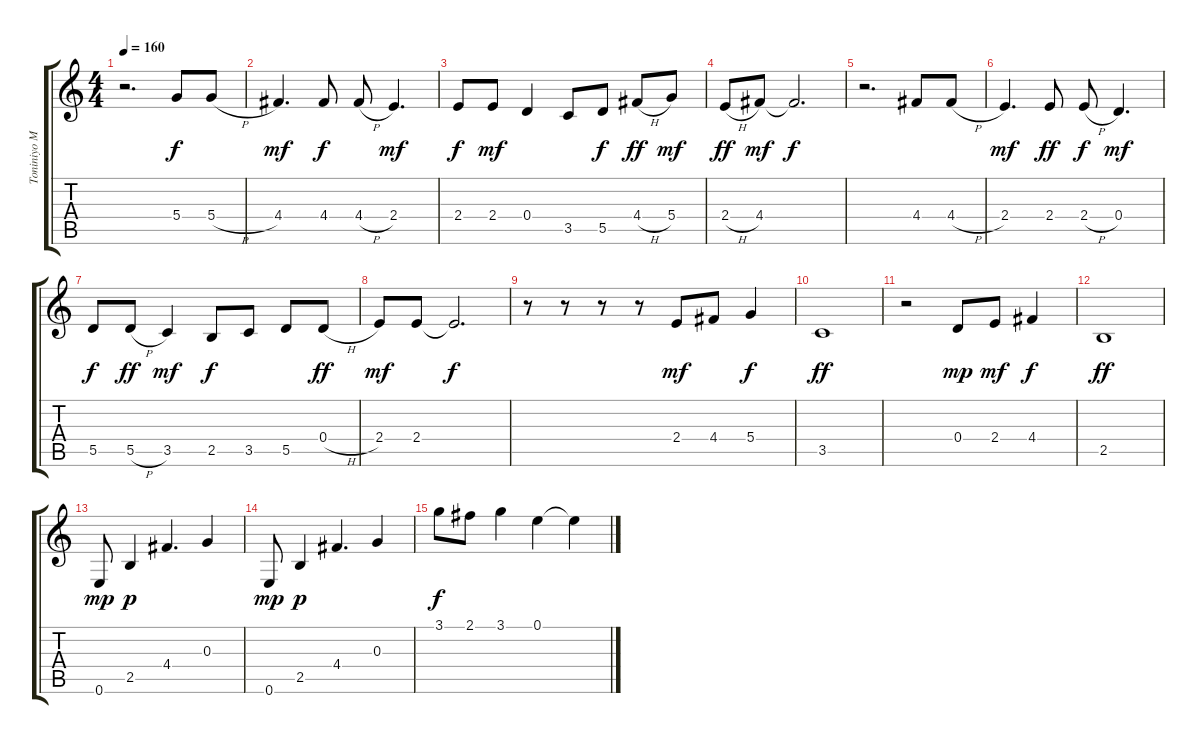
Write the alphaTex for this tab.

\track ("Toniniyo Melodi" "Toniniyo M") {solo instrument acousticguitarnylon}
\staff {score tabs}
\tuning (E4 B3 G3 D3 A2 E2) {hide}
\ts (4 4)
\tempo 160
\clef g2
\ks c
r.2{d dy f} 5.4.8 5.4{h}.8 |
4.4.4{d dy mf} 4.4.8{dy f} 4.4{h}.8 2.4.4{d dy mf} |
2.4.8{dy f} 2.4.8{dy mf} 0.4.4 3.5.8 5.5.8{dy f} 4.4{h}.8{dy ff} 5.4.8{dy mf} |
2.4{h}.8{dy ff} 4.4.8{dy mf} 4.4{t}.2{d dy f} |
r.2{d} 4.4.8 4.4{h}.8 |
2.4.4{d dy mf} 2.4.8{dy ff} 2.4{h}.8{dy f} 0.4.4{d dy mf} |
5.5.8{dy f} 5.5{h}.8{dy ff} 3.5.4{dy mf} 2.5.8{dy f} 3.5.8 5.5.8 0.4{h}.8{dy ff} |
2.4.8{dy mf} 2.4.8 2.4{t}.2{d dy f} |
r.8 r.8 r.8 r.8 2.4.8{dy mf} 4.4.8 5.4.4{dy f} |
3.5.1{dy ff} |
r.2 0.4.8{dy mp} 2.4.8{dy mf} 4.4.4{dy f} |
2.5.1{dy ff} |
0.6.8{dy mp} 2.5.4{dy p} 4.4.4{d} 0.3.4 |
0.6.8{dy mp} 2.5.4{dy p} 4.4.4{d} 0.3.4 |
3.1.8{dy f} 2.1.8 3.1.4 0.1.4 0.1{t}.4
